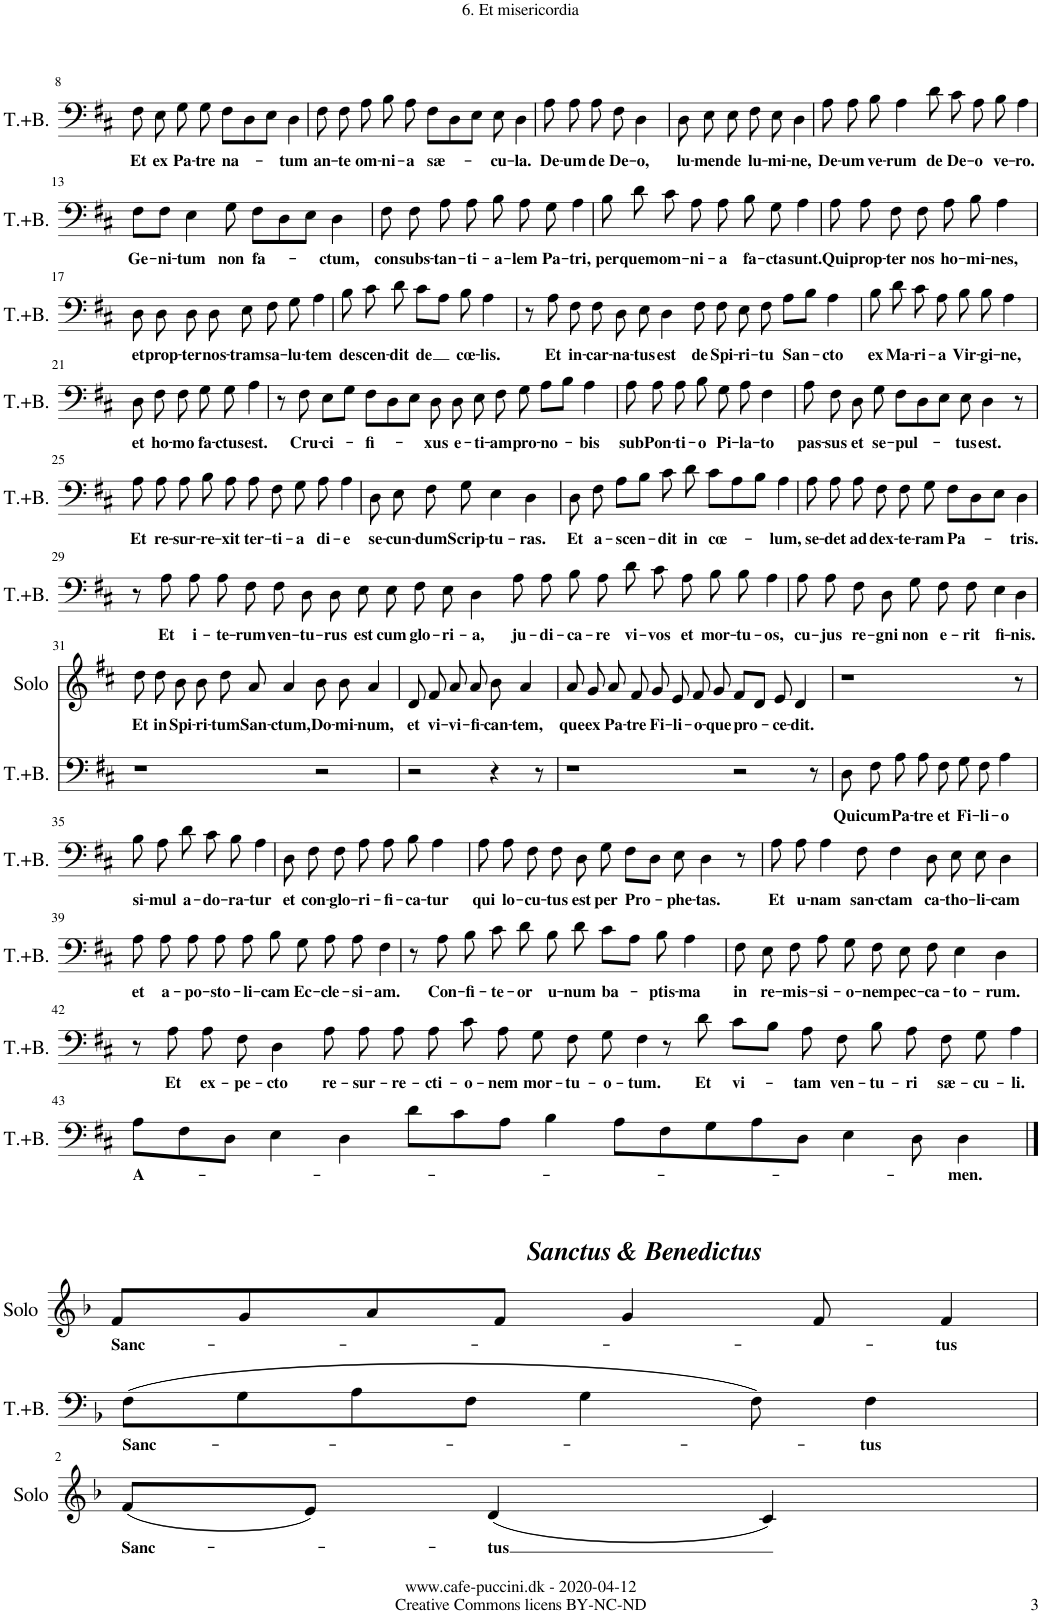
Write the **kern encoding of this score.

**kern	**text	**kern	**text
*part2	*part2	*part1	*part1
*staff2	*staff2	*staff1	*staff1
*I"T. +B.	*	*I"Solo	*
*I'T.+B.	*	*I'Solo	*
!!LO:PB:g=z
*clefF4	*	*clefG2	*
*k[f#c#]	*	*k[f#c#]	*
=8	=8	=8	=8
!	!LO:LY:b	!	!
8F#\	Et	1r	.
!	!LO:LY:b	!	!
8E\	ex	.	.
!	!LO:LY:b	!	!
8G\	Pa-	.	.
!	!LO:LY:b	!	!
8G\	-tre	.	.
!	!LO:LY:b	!	!
8F#\L	na-	.	.
8D\	.	.	.
8E\J	.	.	.
!	!LO:LY:b	!	!
[8D\	-tum	.	.
8ryy	.	8r	.
=9	=9	=9	=9
!	!LO:LY:b	!	!
8F#\	an-	1r	.
8D\]	.	.	.
!	!LO:LY:b	!	!
8F#\	-te	.	.
!	!LO:LY:b	!	!
8A\	om-	.	.
!	!LO:LY:b	!	!
8B\	-ni-	.	.
!	!LO:LY:b	!	!
8A\	-a	.	.
!	!LO:LY:b	!	!
8F#\L	sæ-	.	.
8D\	.	.	.
8E\J	.	4r	.
!	!LO:LY:b	!	!
8E\	-cu-	.	.
!	!LO:LY:b	!	!
4D\	-la.	8r	.
.	.	8ryy	.
=10	=10	=10	=10
!	!LO:LY:b	!	!
8A\	De-	2r	.
!	!LO:LY:b	!	!
8A\	-um	.	.
!	!LO:LY:b	!	!
8A\	de	.	.
!	!LO:LY:b	!	!
8F#\	De-	.	.
!	!LO:LY:b	!	!
4D\	-o,	4r	.
=11	=11	=11	=11
!	!LO:LY:b	!	!
8D\	lu-	2r	.
!	!LO:LY:b	!	!
8E\	-men	.	.
!	!LO:LY:b	!	!
8E\	de	.	.
!	!LO:LY:b	!	!
8F#\	lu-	.	.
!	!LO:LY:b	!	!
8E\	-mi-	4r	.
!	!LO:LY:b	!	!
4D\	-ne,	.	.
.	.	8r	.
=12	=12	=12	=12
!	!LO:LY:b	!	!
8A\	De-	1r	.
!	!LO:LY:b	!	!
8A\	-um	.	.
!	!LO:LY:b	!	!
8B\	ve-	.	.
!	!LO:LY:b	!	!
4A\	-rum	.	.
!	!LO:LY:b	!	!
8d\	de	.	.
!	!LO:LY:b	!	!
8c#\	De-	.	.
!	!LO:LY:b	!	!
8A\	-o	.	.
!	!LO:LY:b	!	!
8B\	ve-	4r	.
!	!LO:LY:b	!	!
4A\	-ro.	.	.
.	.	8r	.
!!LO:LB:g=z
=13	=13	=13	=13
!	!LO:LY:b	!	!
8F#\L	Ge-	1r	.
!	!LO:LY:b	!	!
8F#\J	-ni-	.	.
!	!LO:LY:b	!	!
4E\	-tum	.	.
!	!LO:LY:b	!	!
8G\	non	.	.
!	!LO:LY:b	!	!
8F#\L	fa-	.	.
8D\	.	.	.
8E\J	.	.	.
!	!LO:LY:b	!	!
4D\	-ctum,	4r	.
=14	=14	=14	=14
!	!LO:LY:b	!	!
8F#\	con	1r	.
!	!LO:LY:b	!	!
8F#\	subs-	.	.
!	!LO:LY:b	!	!
8A\	-tan-	.	.
!	!LO:LY:b	!	!
8A\	-ti-	.	.
!	!LO:LY:b	!	!
8B\	-a-	.	.
!	!LO:LY:b	!	!
8A\	-lem	.	.
!	!LO:LY:b	!	!
8G\	Pa-	.	.
!	!LO:LY:b	!	!
[8A\	-tri,	.	.
8ryy	.	8r	.
=15	=15	=15	=15
!	!LO:LY:b	!	!
8B\	per	1r	.
8A\]	.	.	.
!	!LO:LY:b	!	!
8d\	quem	.	.
!	!LO:LY:b	!	!
8c#\	om-	.	.
!	!LO:LY:b	!	!
8A\	-ni-	.	.
!	!LO:LY:b	!	!
8A\	-a	.	.
!	!LO:LY:b	!	!
8B\	fa-	.	.
!	!LO:LY:b	!	!
8G\	-cta	.	.
!	!LO:LY:b	!	!
[8A\	sunt.	8r	.
=16	=16	=16	=16
!	!LO:LY:b	!	!
8A\	Qui	1r	.
8A\]	.	.	.
!	!LO:LY:b	!	!
8A\	prop-	.	.
!	!LO:LY:b	!	!
8F#\	-ter	.	.
!	!LO:LY:b	!	!
8F#\	nos	.	.
!	!LO:LY:b	!	!
8A\	ho-	.	.
!	!LO:LY:b	!	!
8B\	-mi-	.	.
!	!LO:LY:b	!	!
4A\	-nes,	.	.
.	.	8ryy	.
!!LO:LB:g=z
=17	=17	=17	=17
!	!LO:LY:b	!	!
8D\	et	1r	.
!	!LO:LY:b	!	!
8D\	prop-	.	.
!	!LO:LY:b	!	!
8D\	-ter	.	.
!	!LO:LY:b	!	!
8D\	nos-	.	.
!	!LO:LY:b	!	!
8E\	-tram	.	.
!	!LO:LY:b	!	!
8F#\	sa-	.	.
!	!LO:LY:b	!	!
8G\	-lu-	.	.
!	!LO:LY:b	!	!
[8A\	-tem	.	.
8ryy	.	8r	.
=18	=18	=18	=18
!	!LO:LY:b	!	!
8B\	de	1r	.
8A\]	.	.	.
!	!LO:LY:b	!	!
8c#\	scen-	.	.
!	!LO:LY:b	!	!
8d\	-dit	.	.
!	!LO:LY:b	!	!
8c#\L	de	.	.
8A\J	.	.	.
!	!LO:LY:b	!	!
8B\	cœ-	.	.
!	!LO:LY:b	!	!
4A\	-lis.	.	.
.	.	8ryy	.
=19	=19	=19	=19
8r	.	1r	.
!	!LO:LY:b	!	!
8A\	Et	.	.
!	!LO:LY:b	!	!
8F#\	in-	.	.
!	!LO:LY:b	!	!
8F#\	-car-	.	.
!	!LO:LY:b	!	!
8D\	-na-	.	.
!	!LO:LY:b	!	!
8E\	-tus	.	.
!	!LO:LY:b	!	!
4D\	est	.	.
!	!LO:LY:b	!	!
8F#\	de	1ryy	.
!	!LO:LY:b	!	!
8F#\	Spi-	.	.
!	!LO:LY:b	!	!
8E\	-ri-	.	.
!	!LO:LY:b	!	!
8F#\	-tu	.	.
!	!LO:LY:b	!	!
8A\L	San-	.	.
8B\J	.	.	.
!	!LO:LY:b	!	!
4A\	-cto	.	.
=20	=20	=20	=20
!	!LO:LY:b	!	!
8B\	ex	1r	.
!	!LO:LY:b	!	!
8d\	Ma-	.	.
!	!LO:LY:b	!	!
8c#\	-ri-	.	.
!	!LO:LY:b	!	!
8A\	-a	.	.
!	!LO:LY:b	!	!
8B\	Vir-	.	.
!	!LO:LY:b	!	!
8B\	-gi-	.	.
!	!LO:LY:b	!	!
4A\	-ne,	.	.
!!LO:LB:g=z
=21	=21	=21	=21
!	!LO:LY:b	!	!
8D\	et	2r	.
!	!LO:LY:b	!	!
8F#\	ho-	.	.
!	!LO:LY:b	!	!
8F#\	-mo	.	.
!	!LO:LY:b	!	!
8G\	fa-	.	.
!	!LO:LY:b	!	!
8G\	-ctus	4r	.
!	!LO:LY:b	!	!
4A\	est.	.	.
.	.	8r	.
=22	=22	=22	=22
8r	.	1r	.
!	!LO:LY:b	!	!
8F#\	Cru-	.	.
!	!LO:LY:b	!	!
8E\L	-ci-	.	.
8G\J	.	.	.
!	!LO:LY:b	!	!
8F#\L	-fi-	.	.
8D\	.	.	.
8E\J	.	.	.
!	!LO:LY:b	!	!
8D\	-xus	.	.
!	!LO:LY:b	!	!
8D\	e-	1ryy	.
!	!LO:LY:b	!	!
8E\	-ti-	.	.
!	!LO:LY:b	!	!
8F#\	-am	.	.
!	!LO:LY:b	!	!
8G\	pro-	.	.
!	!LO:LY:b	!	!
8A\L	-no-	.	.
8B\J	.	.	.
!	!LO:LY:b	!	!
4A\	-bis	.	.
=23	=23	=23	=23
!	!LO:LY:b	!	!
8A\	sub	1r	.
!	!LO:LY:b	!	!
8A\	Pon-	.	.
!	!LO:LY:b	!	!
8A\	-ti-	.	.
!	!LO:LY:b	!	!
8B\	-o	.	.
!	!LO:LY:b	!	!
8G\	Pi-	.	.
!	!LO:LY:b	!	!
8A\	-la-	.	.
!	!LO:LY:b	!	!
4F#\	-to	.	.
=24	=24	=24	=24
!	!LO:LY:b	!	!
8A\	pas-	1r	.
!	!LO:LY:b	!	!
8F#\	-sus	.	.
!	!LO:LY:b	!	!
8D\	et	.	.
!	!LO:LY:b	!	!
8G\	se-	.	.
!	!LO:LY:b	!	!
8F#\L	-pul-	.	.
8D\	.	.	.
8E\J	.	.	.
!	!LO:LY:b	!	!
8E\	-tus	.	.
!	!LO:LY:b	!	!
4D\	est.	4r	.
8r	.	8r	.
!!LO:LB:g=z
=25	=25	=25	=25
!	!LO:LY:b	!	!
8A\	Et	1r	.
!	!LO:LY:b	!	!
8A\	re-	.	.
!	!LO:LY:b	!	!
8A\	-sur-	.	.
!	!LO:LY:b	!	!
8B\	-re-	.	.
!	!LO:LY:b	!	!
8A\	-xit	.	.
!	!LO:LY:b	!	!
8A\	ter-	.	.
!	!LO:LY:b	!	!
8F#\	-ti-	.	.
!	!LO:LY:b	!	!
8G\	-a	.	.
!	!LO:LY:b	!	!
8A\	di-	4r	.
!	!LO:LY:b	!	!
4A\	-e	.	.
.	.	8r	.
=26	=26	=26	=26
!	!LO:LY:b	!	!
8D\	se-	1r	.
!	!LO:LY:b	!	!
8E\	-cun-	.	.
!	!LO:LY:b	!	!
8F#\	-dum	.	.
!	!LO:LY:b	!	!
8G\	Scrip-	.	.
!	!LO:LY:b	!	!
4E\	tu-	.	.
!	!LO:LY:b	!	!
4D\	-ras.	.	.
=27	=27	=27	=27
!	!LO:LY:b	!	!
8D\	Et	1r	.
!	!LO:LY:b	!	!
8F#\	a-	.	.
!	!LO:LY:b	!	!
8A\L	-scen-	.	.
8B\J	.	.	.
!	!LO:LY:b	!	!
8c#\	-dit	.	.
!	!LO:LY:b	!	!
8d\	in	.	.
!	!LO:LY:b	!	!
8c#\L	cœ-	.	.
8A\	.	.	.
8B\J	.	4r	.
!	!LO:LY:b	!	!
4A\	-lum,	.	.
.	.	8r	.
=28	=28	=28	=28
!	!LO:LY:b	!	!
8A\	se-	1r	.
!	!LO:LY:b	!	!
8A\	-det	.	.
!	!LO:LY:b	!	!
8A\	ad	.	.
!	!LO:LY:b	!	!
8F#\	dex-	.	.
!	!LO:LY:b	!	!
8F#\	-te-	.	.
!	!LO:LY:b	!	!
8G\	-ram	.	.
!	!LO:LY:b	!	!
8F#\L	Pa-	.	.
8D\	.	.	.
8E\J	.	4r	.
!	!LO:LY:b	!	!
4D\	-tris.	.	.
.	.	8r	.
!!LO:LB:g=z
=29	=29	=29	=29
8r	.	1r	.
!	!LO:LY:b	!	!
8A\	Et	.	.
!	!LO:LY:b	!	!
8A\	i-	.	.
!	!LO:LY:b	!	!
8A\	-te-	.	.
!	!LO:LY:b	!	!
8F#\	-rum	.	.
!	!LO:LY:b	!	!
8F#\	ven-	.	.
!	!LO:LY:b	!	!
8D\	-tu-	.	.
!	!LO:LY:b	!	!
8D\	-rus	.	.
!	!LO:LY:b	!	!
8E\	est	1ryy	.
!	!LO:LY:b	!	!
8E\	cum	.	.
!	!LO:LY:b	!	!
8F#\	glo-	.	.
!	!LO:LY:b	!	!
8E\	-ri-	.	.
!	!LO:LY:b	!	!
4D\	-a,	.	.
!	!LO:LY:b	!	!
8A\	ju-	.	.
!	!LO:LY:b	!	!
8A\	-di-	.	.
!	!LO:LY:b	!	!
8B\	-ca-	1r	.
!	!LO:LY:b	!	!
8A\	-re	.	.
!	!LO:LY:b	!	!
8d\	vi-	.	.
!	!LO:LY:b	!	!
8c#\	-vos	.	.
!	!LO:LY:b	!	!
8A\	et	.	.
!	!LO:LY:b	!	!
8B\	mor-	.	.
!	!LO:LY:b	!	!
8B\	-tu-	.	.
!	!LO:LY:b	!	!
4A\	-os,	.	.
.	.	8r	.
=30	=30	=30	=30
!	!LO:LY:b	!	!
8A\	cu-	1r	.
!	!LO:LY:b	!	!
8A\	-jus	.	.
!	!LO:LY:b	!	!
8F#\	re-	.	.
!	!LO:LY:b	!	!
8D\	-gni	.	.
!	!LO:LY:b	!	!
8G\	non	.	.
!	!LO:LY:b	!	!
8F#\	e-	.	.
!	!LO:LY:b	!	!
8F#\	-rit	.	.
!	!LO:LY:b	!	!
[8E\	fi-	.	.
8ryy	.	1r	.
!	!LO:LY:b	!	!
4D\	-nis.	.	.
1ryy	.	.	.
.	.	4r	.
.	.	8r	.
!!LO:LB:g=z
=31	=31	=31	=31
!	!	!	!LO:LY:b
1r	.	8dd\	Et
!	!	!	!LO:LY:b
.	.	8dd\	in
!	!	!	!LO:LY:b
.	.	8b\	Spi-
!	!	!	!LO:LY:b
.	.	8b\	-ri-
!	!	!	!LO:LY:b
.	.	8dd\	-tum
!	!	!	!LO:LY:b
.	.	8a/	San-
!	!	!	!LO:LY:b
.	.	4a/	-ctum,
!	!	!	!LO:LY:b
8E\]	.	8b\	Do-
!	!	!	!LO:LY:b
2r	.	8b\	-mi-
!	!	!	!LO:LY:b
.	.	4a/	-num,
.	.	8ryy	.
=32	=32	=32	=32
!	!	!	!LO:LY:b
2r	.	8d/	et
!	!	!	!LO:LY:b
.	.	8f#/	vi-
!	!	!	!LO:LY:b
.	.	8a/	-vi-
!	!	!	!LO:LY:b
.	.	8a/	-fi-
!	!	!	!LO:LY:b
4r	.	8b\	-can-
!	!	!	!LO:LY:b
.	.	4a/	-tem,
8r	.	.	.
=33	=33	=33	=33
!	!	!	!LO:LY:b
1r	.	8a/	que
!	!	!	!LO:LY:b
.	.	8g/	ex
!	!	!	!LO:LY:b
.	.	8a/	Pa-
!	!	!	!LO:LY:b
.	.	8f#/	-tre
!	!	!	!LO:LY:b
.	.	8g/	Fi-
!	!	!	!LO:LY:b
.	.	8e/	-li-
!	!	!	!LO:LY:b
.	.	8f#/	-o-
!	!	!	!LO:LY:b
.	.	8g/	-que
!	!	!	!LO:LY:b
2r	.	8f#/L	pro-
.	.	8d/J	.
!	!	!	!LO:LY:b
.	.	8e/	-ce-
!	!	!	!LO:LY:b
.	.	4d/	-dit.
8r	.	.	.
=34	=34	=34	=34
!	!LO:LY:b	!	!
8D\	Qui	1r	.
!	!LO:LY:b	!	!
8F#\	cum	.	.
!	!LO:LY:b	!	!
8A\	Pa-	.	.
!	!LO:LY:b	!	!
8A\	-tre	.	.
!	!LO:LY:b	!	!
8F#\	et	.	.
!	!LO:LY:b	!	!
8G\	Fi-	.	.
!	!LO:LY:b	!	!
8F#\	-li-	.	.
!	!LO:LY:b	!	!
[8A\	-o	.	.
8ryy	.	8r	.
!!LO:LB:g=z
=35	=35	=35	=35
!	!LO:LY:b	!	!
8B\	si-	2r	.
8A\]	.	.	.
!	!LO:LY:b	!	!
8A\	-mul	.	.
!	!LO:LY:b	!	!
8d\	a-	.	.
!	!LO:LY:b	!	!
8c#\	-do-	4r	.
!	!LO:LY:b	!	!
8B\	-ra-	.	.
!	!LO:LY:b	!	!
4A\	-tur	8r	.
.	.	8ryy	.
=36	=36	=36	=36
!	!LO:LY:b	!	!
8D\	et	1r	.
!	!LO:LY:b	!	!
8F#\	con-	.	.
!	!LO:LY:b	!	!
8F#\	-glo-	.	.
!	!LO:LY:b	!	!
8A\	-ri-	.	.
!	!LO:LY:b	!	!
8A\	-fi-	.	.
!	!LO:LY:b	!	!
8B\	-ca-	.	.
!	!LO:LY:b	!	!
4A\	-tur	.	.
=37	=37	=37	=37
!	!LO:LY:b	!	!
8A\	qui	1r	.
!	!LO:LY:b	!	!
8A\	lo-	.	.
!	!LO:LY:b	!	!
8F#\	-cu-	.	.
!	!LO:LY:b	!	!
8F#\	-tus	.	.
!	!LO:LY:b	!	!
8D\	est	.	.
!	!LO:LY:b	!	!
8G\	per	.	.
!	!LO:LY:b	!	!
8F#\L	Pro-	.	.
8D\J	.	.	.
!	!LO:LY:b	!	!
8E\	-phe-	2r	.
!	!LO:LY:b	!	!
4D\	-tas.	.	.
8r	.	.	.
=38	=38	=38	=38
!	!LO:LY:b	!	!
8A\	Et	1r	.
!	!LO:LY:b	!	!
8A\	u-	.	.
!	!LO:LY:b	!	!
4A\	-nam	.	.
!	!LO:LY:b	!	!
8F#\	san-	.	.
!	!LO:LY:b	!	!
4F#\	-ctam	.	.
!	!LO:LY:b	!	!
8D\	ca-	.	.
!	!LO:LY:b	!	!
8E\	-tho-	2r	.
!	!LO:LY:b	!	!
8E\	-li-	.	.
!	!LO:LY:b	!	!
4D\	-cam	.	.
!!LO:LB:g=z
=39	=39	=39	=39
!	!LO:LY:b	!	!
8A\	et	1r	.
!	!LO:LY:b	!	!
8A\	a-	.	.
!	!LO:LY:b	!	!
8A\	-po-	.	.
!	!LO:LY:b	!	!
8A\	-sto-	.	.
!	!LO:LY:b	!	!
8A\	-li-	.	.
!	!LO:LY:b	!	!
8B\	-cam	.	.
!	!LO:LY:b	!	!
8G\	Ec-	.	.
!	!LO:LY:b	!	!
8A\	-cle-	.	.
!	!LO:LY:b	!	!
8A\	-si-	4r	.
!	!LO:LY:b	!	!
4F#\	-am.	.	.
.	.	8r	.
=40	=40	=40	=40
8r	.	1r	.
!	!LO:LY:b	!	!
8A\	Con-	.	.
!	!LO:LY:b	!	!
8B\	-fi-	.	.
!	!LO:LY:b	!	!
8c#\	-te-	.	.
!	!LO:LY:b	!	!
8d\	-or	.	.
!	!LO:LY:b	!	!
8B\	u-	.	.
!	!LO:LY:b	!	!
8d\	-num	.	.
!	!LO:LY:b	!	!
8c#\L	ba-	.	.
8A\J	.	2r	.
!	!LO:LY:b	!	!
8B\	-ptis-	.	.
!	!LO:LY:b	!	!
4A\	-ma	.	.
=41	=41	=41	=41
!	!LO:LY:b	!	!
8F#\	in	1r	.
!	!LO:LY:b	!	!
8E\	re-	.	.
!	!LO:LY:b	!	!
8F#\	-mis-	.	.
!	!LO:LY:b	!	!
8A\	-si-	.	.
!	!LO:LY:b	!	!
8G\	-o-	.	.
!	!LO:LY:b	!	!
8F#\	-nem	.	.
!	!LO:LY:b	!	!
8E\	pec-	.	.
!	!LO:LY:b	!	!
8F#\	-ca-	.	.
!	!LO:LY:b	!	!
4E\	-to-	2r	.
!	!LO:LY:b	!	!
4D\	-rum.	.	.
!!LO:LB:g=z
=42	=42	=42	=42
8r	.	1r	.
!	!LO:LY:b	!	!
8A\	Et	.	.
!	!LO:LY:b	!	!
8A\	ex-	.	.
!	!LO:LY:b	!	!
8F#\	-pe-	.	.
!	!LO:LY:b	!	!
4D\	-cto	.	.
!	!LO:LY:b	!	!
8A\	re-	.	.
!	!LO:LY:b	!	!
8A\	-sur-	.	.
!	!LO:LY:b	!	!
8A\	-re-	1ryy	.
!	!LO:LY:b	!	!
8A\	-cti-	.	.
!	!LO:LY:b	!	!
8c#\	-o-	.	.
!	!LO:LY:b	!	!
8A\	-nem	.	.
!	!LO:LY:b	!	!
8G\	mor-	.	.
!	!LO:LY:b	!	!
8F#\	-tu-	.	.
!	!LO:LY:b	!	!
8G\	-o-	.	.
!	!LO:LY:b	!	!
4F#\	-tum.	.	.
.	.	1r	.
8r	.	.	.
!	!LO:LY:b	!	!
8d\	Et	.	.
!	!LO:LY:b	!	!
8c#\L	vi-	.	.
8B\J	.	.	.
!	!LO:LY:b	!	!
8A\	-tam	.	.
!	!LO:LY:b	!	!
8F#\	ven-	.	.
!	!LO:LY:b	!	!
8B\	-tu-	.	.
!	!LO:LY:b	!	!
8A\	-ri	2r	.
!	!LO:LY:b	!	!
8F#\	sæ-	.	.
!	!LO:LY:b	!	!
8G\	-cu-	.	.
!	!LO:LY:b	!	!
4A\	-li.	.	.
.	.	8r	.
!!LO:LB:g=z
=43	=43	=43	=43
!	!LO:LY:b	!	!
8A\L	A-	1r	.
8F#\	.	.	.
8D\J	.	.	.
4E\	.	.	.
4D\	.	.	.
8d\L	.	.	.
8c#\	.	1r	.
8A\J	.	.	.
4B\	.	.	.
8A\L	.	.	.
8F#\	.	.	.
8G\	.	.	.
8A\	.	.	.
8D\J	.	2r	.
4E\	.	.	.
8D\	.	.	.
!	!LO:LY:b	!	!
4D\	-men.	4r	.
!!LO:LB:g=z
==1	==1	==1	==1
*stria5	*	*	*
*k[b-]	*	*k[b-]	*
!	!	!	!LO:LY:b
*	*	*^	*
1r	.	8f/L	2ryy	Sanc-
.	.	1r	.	.
!	!	!	!LO:TX:a:Bi:t=Sanctus & Benedictus	!
.	.	.	1.ryy	.
8r	.	.	.	.
2..ryy	.	8g/	.	.
.	.	8a/	.	.
.	.	8f/J	.	.
.	.	4g/	.	.
.	.	8f/	.	.
!	!	!	!	!LO:LY:b
.	.	[8f/	.	-tus
!!LO:LB:g=z
=1X1	=1X1	=1X1	=1X1	=1X1
!	!LO:LY:b	!	!	!
*	*	*v	*v	*
(>8F\L	Sanc-	1r	.
8G\	.	.	.
8A\	.	.	.
8F\J	.	.	.
4G\	.	.	.
8F\)	.	.	.
!	!LO:LY:b	!	!
[8F\	-tus	.	.
8ryy	.	8f/]	.
!!LO:LB:g=z
=2	=2	=2	=2
!	!	!	!LO:LY:b
1r	.	(<8f/L	Sanc-
.	.	8e/J)	.
!	!	!	!LO:LY:b
.	.	(<4d/	-tus
.	.	4c/)	.
.	.	4.ryy	.
8F\]	.	.	.
=	=	=	=
*-	*-	*-	*-
